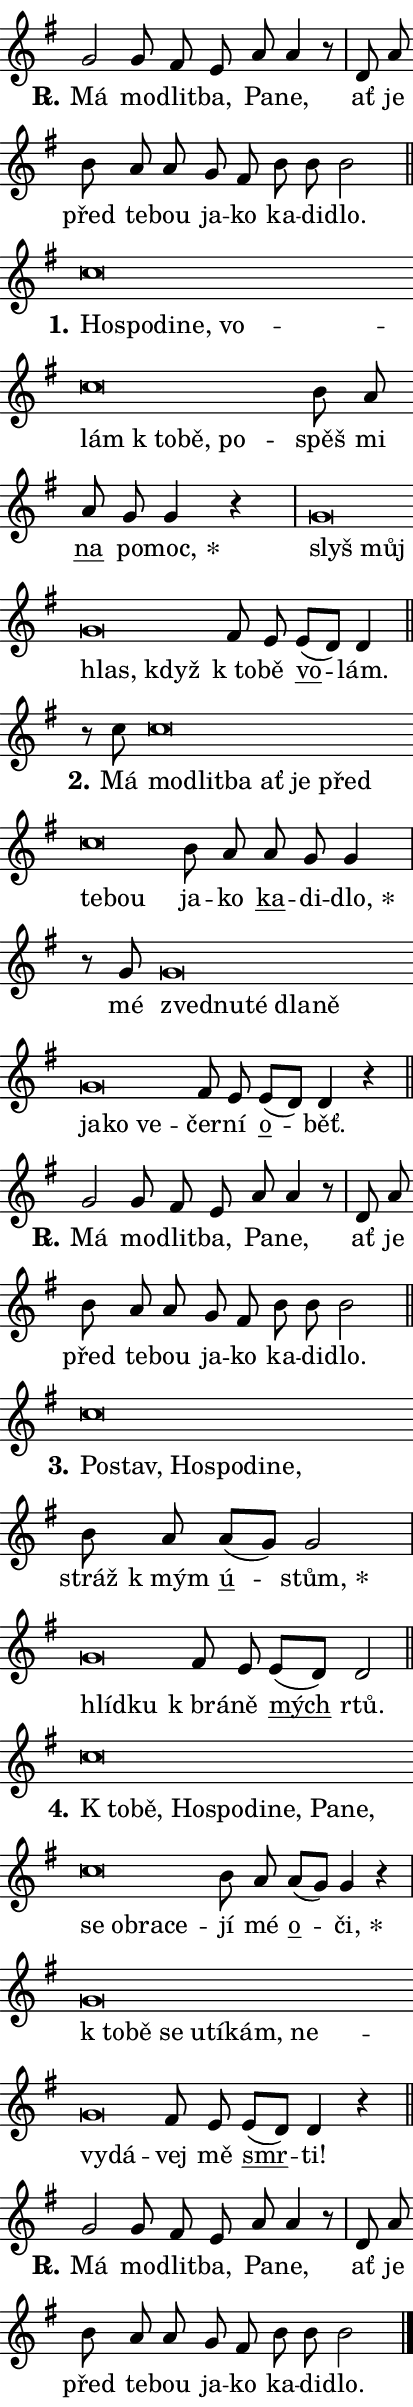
\version "2.24.0"
\header { tagline = "" }
\paper {
  indent = 0\cm
  top-margin = 0\cm
  right-margin = 0\cm
  bottom-margin = 0\cm
  left-margin = 0\cm
  paper-width = 7\cm
  page-breaking = #ly:one-page-breaking
  system-system-spacing.basic-distance = #11
  score-system-spacing.basic-distance = #11
  ragged-last = ##f
}


%% Author: Thomas Morley
%% https://lists.gnu.org/archive/html/lilypond-user/2020-05/msg00002.html
#(define (line-position grob)
"Returns position of @var[grob} in current system:
   @code{'start}, if at first time-step
   @code{'end}, if at last time-step
   @code{'middle} otherwise
"
  (let* ((col (ly:item-get-column grob))
         (ln (ly:grob-object col 'left-neighbor))
         (rn (ly:grob-object col 'right-neighbor))
         (col-to-check-left (if (ly:grob? ln) ln col))
         (col-to-check-right (if (ly:grob? rn) rn col))
         (break-dir-left
           (and
             (ly:grob-property col-to-check-left 'non-musical #f)
             (ly:item-break-dir col-to-check-left)))
         (break-dir-right
           (and
             (ly:grob-property col-to-check-right 'non-musical #f)
             (ly:item-break-dir col-to-check-right))))
        (cond ((eqv? 1 break-dir-left) 'start)
              ((eqv? -1 break-dir-right) 'end)
              (else 'middle))))

#(define (tranparent-at-line-position vctor)
  (lambda (grob)
  "Relying on @code{line-position} select the relevant enry from @var{vctor}.
Used to determine transparency,"
    (case (line-position grob)
      ((end) (not (vector-ref vctor 0)))
      ((middle) (not (vector-ref vctor 1)))
      ((start) (not (vector-ref vctor 2))))))

noteHeadBreakVisibility =
#(define-music-function (break-visibility)(vector?)
"Makes @code{NoteHead}s transparent relying on @var{break-visibility}"
#{
  \override NoteHead.transparent =
    #(tranparent-at-line-position break-visibility)
#})

#(define delete-ledgers-for-transparent-note-heads
  (lambda (grob)
    "Reads whether a @code{NoteHead} is transparent.
If so this @code{NoteHead} is removed from @code{'note-heads} from
@var{grob}, which is supposed to be @code{LedgerLineSpanner}.
As a result ledgers are not printed for this @code{NoteHead}"
    (let* ((nhds-array (ly:grob-object grob 'note-heads))
           (nhds-list
             (if (ly:grob-array? nhds-array)
                 (ly:grob-array->list nhds-array)
                 '()))
           ;; Relies on the transparent-property being done before
           ;; Staff.LedgerLineSpanner.after-line-breaking is executed.
           ;; This is fragile ...
           (to-keep
             (remove
               (lambda (nhd)
                 (ly:grob-property nhd 'transparent #f))
               nhds-list)))
      ;; TODO find a better method to iterate over grob-arrays, similiar
      ;; to filter/remove etc for lists
      ;; For now rebuilt from scratch
      (set! (ly:grob-object grob 'note-heads)  '())
      (for-each
        (lambda (nhd)
          (ly:pointer-group-interface::add-grob grob 'note-heads nhd))
        to-keep))))

hideNotes = {
  \noteHeadBreakVisibility #begin-of-line-visible
}
unHideNotes = {
  \noteHeadBreakVisibility #all-visible
}

% work-around for resetting accidentals
% https://lilypond.org/doc/v2.23/Documentation/notation/displaying-rhythms#unmetered-music
cadenzaMeasure = {
  \cadenzaOff
  \partial 1024 s1024
  \cadenzaOn
}

#(define-markup-command (accent layout props text) (markup?)
  "Underline accented syllable"
  (interpret-markup layout props
    #{\markup \override #'(offset . 4.3) \underline { #text }#}))

responsum = \markup \concat {
  "R" \hspace #-1.05 \path #0.1 #'((moveto 0 0.07) (lineto 0.9 0.8)) \hspace #0.05 "."
}

\layout {
    \context {
        \Staff
        \remove "Time_signature_engraver"
        \override LedgerLineSpanner.after-line-breaking = #delete-ledgers-for-transparent-note-heads
    }
    \context {
        \Voice {
            \override NoteHead.output-attributes = #'((class . "notehead"))
            \override Hairpin.height = #0.55
        }
    }
    \context {
        \Lyrics {
            \override StanzaNumber.output-attributes = #'((class . "stanzanumber"))
            \override LyricSpace.minimum-distance = #0.9
            \override LyricText.font-name = #"TeX Gyre Schola"
            \override LyricText.font-size = 1
            \override StanzaNumber.font-name = #"TeX Gyre Schola Bold"
            \override StanzaNumber.font-size = 1
        }
    }
}

% magnetic-lyrics.ily
%
%   written by
%     Jean Abou Samra <jean@abou-samra.fr>
%     Werner Lemberg <wl@gnu.org>
%
%   adapted by
%     Jiri Hon <jiri.hon@gmail.com>
%
% Version 2022-Apr-15

% https://www.mail-archive.com/lilypond-user@gnu.org/msg149350.html

#(define (Left_hyphen_pointer_engraver context)
   "Collect syllable-hyphen-syllable occurrences in lyrics and store
them in properties.  This engraver only looks to the left.  For
example, if the lyrics input is @code{foo -- bar}, it does the
following.

@itemize @bullet
@item
Set the @code{text} property of the @code{LyricHyphen} grob between
@q{foo} and @q{bar} to @code{foo}.

@item
Set the @code{left-hyphen} property of the @code{LyricText} grob with
text @q{foo} to the @code{LyricHyphen} grob between @q{foo} and
@q{bar}.
@end itemize

Use this auxiliary engraver in combination with the
@code{lyric-@/text::@/apply-@/magnetic-@/offset!} hook."
   (let ((hyphen #f)
         (text #f))
     (make-engraver
      (acknowledgers
       ((lyric-syllable-interface engraver grob source-engraver)
        (set! text grob)))
      (end-acknowledgers
       ((lyric-hyphen-interface engraver grob source-engraver)
        ;(when (not (grob::has-interface grob 'lyric-space-interface))
          (set! hyphen grob)));)
      ((stop-translation-timestep engraver)
       (when (and text hyphen)
         (ly:grob-set-object! text 'left-hyphen hyphen))
       (set! text #f)
       (set! hyphen #f)))))

#(define (lyric-text::apply-magnetic-offset! grob)
   "If the space between two syllables is less than the value in
property @code{LyricText@/.details@/.squash-threshold}, move the right
syllable to the left so that it gets concatenated with the left
syllable.

Use this function as a hook for
@code{LyricText@/.after-@/line-@/breaking} if the
@code{Left_@/hyphen_@/pointer_@/engraver} is active."
   (let ((hyphen (ly:grob-object grob 'left-hyphen #f)))
     (when hyphen
       (let ((left-text (ly:spanner-bound hyphen LEFT)))
         (when (grob::has-interface left-text 'lyric-syllable-interface)
           (let* ((common (ly:grob-common-refpoint grob left-text X))
                  (this-x-ext (ly:grob-extent grob common X))
                  (left-x-ext
                   (begin
                     ;; Trigger magnetism for left-text.
                     (ly:grob-property left-text 'after-line-breaking)
                     (ly:grob-extent left-text common X)))
                  ;; `delta` is the gap width between two syllables.
                  (delta (- (interval-start this-x-ext)
                            (interval-end left-x-ext)))
                  (details (ly:grob-property grob 'details))
                  (threshold (assoc-get 'squash-threshold details 0.2)))
             (when (< delta threshold)
               (let* (;; We have to manipulate the input text so that
                      ;; ligatures crossing syllable boundaries are not
                      ;; disabled.  For languages based on the Latin
                      ;; script this is essentially a beautification.
                      ;; However, for non-Western scripts it can be a
                      ;; necessity.
                      (lt (ly:grob-property left-text 'text))
                      (rt (ly:grob-property grob 'text))
                      (is-space (grob::has-interface hyphen 'lyric-space-interface))
                      (space (if is-space " " ""))
                      (space-markup (grob-interpret-markup grob " "))
                      (space-size (interval-length (ly:stencil-extent space-markup X)))
                      (extra-delta (if is-space space-size 0))
                      ;; Append new syllable.
                      (ltrt-space (if (and (string? lt) (string? rt))
                                (string-append lt space rt)
                                (make-concat-markup (list lt space rt))))
                      ;; Right-align `ltrt` to the right side.
                      (ltrt-space-markup (grob-interpret-markup
                               grob
                               (make-translate-markup
                                (cons (interval-length this-x-ext) 0)
                                (make-right-align-markup ltrt-space)))))
                 (begin
                   ;; Don't print `left-text`.
                   (ly:grob-set-property! left-text 'stencil #f)
                   ;; Set text and stencil (which holds all collected
                   ;; syllables so far) and shift it to the left.
                   (ly:grob-set-property! grob 'text ltrt-space)
                   (ly:grob-set-property! grob 'stencil ltrt-space-markup)
                   (ly:grob-translate-axis! grob (- (- delta extra-delta)) X))))))))))


#(define (lyric-hyphen::displace-bounds-first grob)
   ;; Make very sure this callback isn't triggered too early.
   (let ((left (ly:spanner-bound grob LEFT))
         (right (ly:spanner-bound grob RIGHT)))
     (ly:grob-property left 'after-line-breaking)
     (ly:grob-property right 'after-line-breaking)
     (ly:lyric-hyphen::print grob)))

squashThreshold = #0.4

\layout {
  \context {
    \Lyrics
    \consists #Left_hyphen_pointer_engraver
    \override LyricText.after-line-breaking =
      #lyric-text::apply-magnetic-offset!
    \override LyricHyphen.stencil = #lyric-hyphen::displace-bounds-first
    \override LyricText.details.squash-threshold = \squashThreshold
    \override LyricHyphen.minimum-distance = 0
    \override LyricHyphen.minimum-length = \squashThreshold
  }
}

squash = \override LyricText.details.squash-threshold = 9999
unSquash = \override LyricText.details.squash-threshold = \squashThreshold

left = \override LyricText.self-alignment-X = #LEFT
unLeft = \revert LyricText.self-alignment-X

starOffset = #(lambda (grob) 
                (let ((x_offset (ly:self-alignment-interface::aligned-on-x-parent grob)))
                  (if (= x_offset 0) 0 (+ x_offset 1.2))))

star = #(define-music-function (syllable)(string?)
"Append star separator at the end of a syllable"
#{
  \once \override LyricText.X-offset = #starOffset
  \lyricmode { \markup {
    #syllable
    \override #'((font-name . "TeX Gyre Schola Bold")) \hspace #0.2 \lower #0.65 \larger "*"
  } }
#})

starAccent = #(define-music-function (syllable)(string?)
"Append star separator at the end of a syllable and make accent"
#{
  \once \override LyricText.X-offset = #starOffset
  \lyricmode { \markup {
    \accent #syllable
    \override #'((font-name . "TeX Gyre Schola Bold")) \hspace #0.2 \lower #0.65 \larger "*"
  } }
#})

breath = #(define-music-function (syllable)(string?)
"Append breathing indicator at the end of a syllable"
#{
  \lyricmode { \markup { #syllable "+" } }
#})

optionalBreath = #(define-music-function (syllable)(string?)
"Append optional breathing indicator at the end of a syllable"
#{
  \lyricmode { \markup { #syllable "(+)" } }
#})


\score {
    <<
        \new Voice = "melody" { \cadenzaOn \key g \major \relative { g'2 g8 fis e \bar "" a a4 r8 \cadenzaMeasure \bar "|" d, a' \bar "" b a a \bar "" g fis \bar "" b b b2 \cadenzaMeasure \bar "||" \break } }
        \new Lyrics \lyricsto "melody" { \lyricmode { \set stanza = \responsum
Má mo -- dlit -- ba, Pa -- ne, ať je před te -- bou ja -- ko ka -- di -- dlo. } }
    >>
    \layout {}
}

\score {
    <<
        \new Voice = "melody" { \cadenzaOn \key g \major \relative { c''\breve*1/16 \hideNotes \breve*1/16 \bar "" \breve*1/16 \bar "" \breve*1/16 \bar "" \breve*1/16 \bar "" \breve*1/16 \bar "" \breve*1/16 \bar "" \breve*1/16 \breve*1/16 \bar "" \unHideNotes b8 a \bar "" a g g4 r \cadenzaMeasure \bar "|" g\breve*1/16 \hideNotes \breve*1/16 \bar "" \breve*1/16 \breve*1/16 \bar "" \unHideNotes fis8 e \bar "" e[( d)] d4 \cadenzaMeasure \bar "||" \break } }
        \new Lyrics \lyricsto "melody" { \lyricmode { \set stanza = "1."
\left Ho -- \squash spo -- di -- ne, vo -- lám "k to" -- bě, po -- \unLeft \unSquash spěš mi \markup \accent na po -- \star moc, \left slyš \squash můj hlas, když \unLeft \unSquash "k to" -- bě \markup \accent vo -- lám. } }
    >>
    \layout {}
}

\score {
    <<
        \new Voice = "melody" { \cadenzaOn \key g \major \relative { r8 c''8 c\breve*1/16 \hideNotes \breve*1/16 \bar "" \breve*1/16 \bar "" \breve*1/16 \bar "" \breve*1/16 \bar "" \breve*1/16 \bar "" \breve*1/16 \breve*1/16 \bar "" \unHideNotes b8 a \bar "" a g g4 \cadenzaMeasure \bar "|" r8 g8 g\breve*1/16 \hideNotes \breve*1/16 \bar "" \breve*1/16 \bar "" \breve*1/16 \bar "" \breve*1/16 \bar "" \breve*1/16 \bar "" \breve*1/16 \breve*1/16 \bar "" \unHideNotes fis8 e \bar "" e[( d)] d4 r \cadenzaMeasure \bar "||" \break } }
        \new Lyrics \lyricsto "melody" { \lyricmode { \set stanza = "2."
Má \left mo -- \squash dlit -- ba ať je před te -- bou \unLeft \unSquash ja -- ko \markup \accent ka -- di -- \star dlo, mé \left zved -- \squash nu -- té dla -- ně ja -- ko ve -- \unLeft \unSquash čer -- ní \markup \accent o -- běť. } }
    >>
    \layout {}
}

\score {
    <<
        \new Voice = "melody" { \cadenzaOn \key g \major \relative { g'2 g8 fis e \bar "" a a4 r8 \cadenzaMeasure \bar "|" d, a' \bar "" b a a \bar "" g fis \bar "" b b b2 \cadenzaMeasure \bar "||" \break } }
        \new Lyrics \lyricsto "melody" { \lyricmode { \set stanza = \responsum
Má mo -- dlit -- ba, Pa -- ne, ať je před te -- bou ja -- ko ka -- di -- dlo. } }
    >>
    \layout {}
}

\score {
    <<
        \new Voice = "melody" { \cadenzaOn \key g \major \relative { c''\breve*1/16 \hideNotes \breve*1/16 \bar "" \breve*1/16 \bar "" \breve*1/16 \bar "" \breve*1/16 \breve*1/16 \bar "" \unHideNotes b8 a \bar "" a[( g)] g2 \cadenzaMeasure \bar "|" g\breve*1/16 \hideNotes \breve*1/16 \bar "" \unHideNotes fis8 e \bar "" e[( d)] d2 \cadenzaMeasure \bar "||" \break } }
        \new Lyrics \lyricsto "melody" { \lyricmode { \set stanza = "3."
\left Po -- \squash stav, Ho -- spo -- di -- ne, \unLeft \unSquash stráž "k mým" \markup \accent ú -- \star stům, \left hlíd -- \squash ku \unLeft \unSquash "k brá" -- ně \markup \accent mých rtů. } }
    >>
    \layout {}
}

\score {
    <<
        \new Voice = "melody" { \cadenzaOn \key g \major \relative { c''\breve*1/16 \hideNotes \breve*1/16 \bar "" \breve*1/16 \bar "" \breve*1/16 \bar "" \breve*1/16 \bar "" \breve*1/16 \bar "" \breve*1/16 \bar "" \breve*1/16 \bar "" \breve*1/16 \bar "" \breve*1/16 \bar "" \breve*1/16 \breve*1/16 \bar "" \unHideNotes b8 a \bar "" a[( g)] g4 r \cadenzaMeasure \bar "|" g\breve*1/16 \hideNotes \breve*1/16 \bar "" \breve*1/16 \bar "" \breve*1/16 \bar "" \breve*1/16 \bar "" \breve*1/16 \bar "" \breve*1/16 \bar "" \breve*1/16 \breve*1/16 \bar "" \unHideNotes fis8 e \bar "" e[( d)] d4 r \cadenzaMeasure \bar "||" \break } }
        \new Lyrics \lyricsto "melody" { \lyricmode { \set stanza = "4."
\left "K to" -- \squash bě, Ho -- spo -- di -- ne, Pa -- ne, se ob -- ra -- ce -- \unLeft \unSquash jí mé \markup \accent o -- \star či, \left "k to" -- \squash bě se u -- tí -- kám, ne -- vy -- dá -- \unLeft \unSquash vej mě \markup \accent smr -- ti! } }
    >>
    \layout {}
}

\score {
    <<
        \new Voice = "melody" { \cadenzaOn \key g \major \relative { g'2 g8 fis e \bar "" a a4 r8 \cadenzaMeasure \bar "|" d, a' \bar "" b a a \bar "" g fis \bar "" b b b2 \cadenzaMeasure \bar "||" \break } \bar "|." }
        \new Lyrics \lyricsto "melody" { \lyricmode { \set stanza = \responsum
Má mo -- dlit -- ba, Pa -- ne, ať je před te -- bou ja -- ko ka -- di -- dlo. } }
    >>
    \layout {}
}
